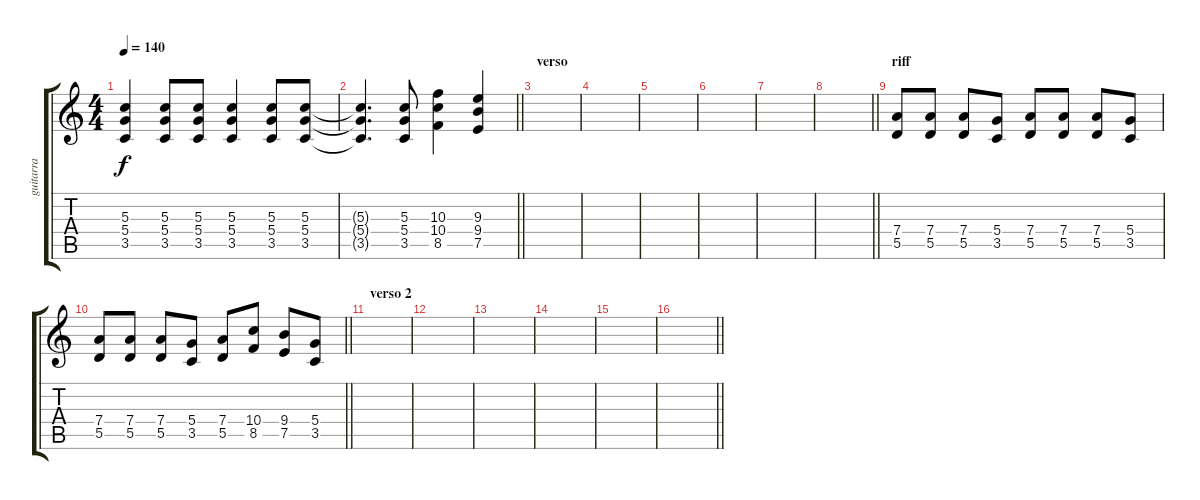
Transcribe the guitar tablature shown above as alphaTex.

\track ("guitarra" "guitarra") {instrument distortionguitar}
\staff {score tabs}
\tuning (E4 B3 G3 D3 A2 E2) {hide}
\ts (4 4)
\tempo 140
\clef g2
\ks c
(5.3 5.4 3.5).4{dy f} (5.3 5.4 3.5).8 (5.3 5.4 3.5).8 (5.3 5.4 3.5).4 (5.3 5.4 3.5).8 (5.3 5.4 3.5).8 |
\barLineRight lightlight
(5.3{t} 5.4{t} 3.5{t}).4{d} (5.3 5.4 3.5).8 (10.3 10.4 8.5).4 (9.3 9.4 7.5).4 |
\section ("" "verso")
|
|
|
|
|
\barLineRight lightlight
|
\section ("" "riff")
(7.4 5.5).8 (7.4 5.5).8 (7.4 5.5).8 (5.4 3.5).8 (7.4 5.5).8 (7.4 5.5).8 (7.4 5.5).8 (5.4 3.5).8 |
\barLineRight lightlight
(7.4 5.5).8 (7.4 5.5).8 (7.4 5.5).8 (5.4 3.5).8 (7.4 5.5).8 (10.4 8.5).8 (9.4 7.5).8 (5.4 3.5).8 |
\section ("" "verso 2")
|
|
|
|
|
\barLineRight lightlight
